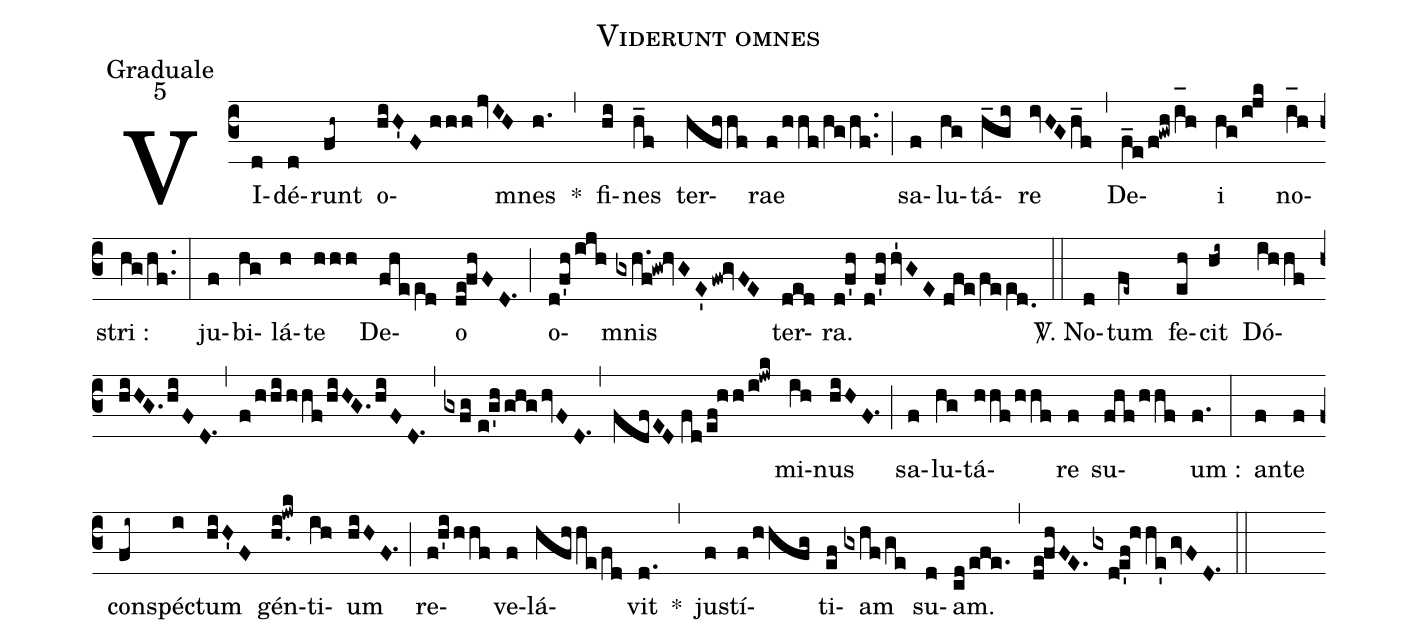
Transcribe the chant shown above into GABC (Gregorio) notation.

name:Viderunt omnes;
office-part:Graduale;
mode:5;
%%
(c3) VI(d)dé(d)runt(fh~) o(hiH'F//hhhjvIH)mnes(h.) *(,) fi(hi)nes(h_f) ter(hfhhf)rae(f/hhf/hg/hf..) (;) sa(f)lu(hg)tá(h_gi)re(ivHGh_f) (,) De(f_e/f!gwh/i_[oh:h]h)i(hg/ijk) no(i_[oh:h]h)stri :(hg/hf..) (:) ju(f)bi(hg)lá(h)te(hhh) De(fhee[ll:1]d)o(de!fhFD.1) (;) o(d!f'h/ijh)mnis(gxh.f!gw!hvGE'fw!gvFE) ter(ded)ra.(d!f'h//d!f'hhv'1GE//dfe/fee[ll:1]d.0) (::)
<sp>V/</sp>. No(d)tum(fe~) fe(eh)cit(hi~) Dó(ihhf/hiHG.hiFD.1)(,)(f/hhi/hhf/hiHG.hiFD.1)(,)(gxfg//e!g'h/ghghvFD.1)(,)(fdfED//fd/ef!hh/i!jwk)mi(ih)nus(hiHF.1) (;) sa(f)lu(hg)tá(hhf/hhf)re(f) su(fhf/hhf)um :(f.) (:) an(f)te(f) con(fi~)spé(i)ctum(hiH'F) gén(h.i!jwk)ti(ih)um(hiHF.1) (;) re(f!h'i/hhf)ve(f)lá(hfhhe/fd)vit(d.) *(,) ju(f)stí(f/hhfg)ti(ef)am(gxhf/ge) su(d)am.(cd/efe.) (,) (de!fhFE.gxde'f!hhe'gvFD.1) (::)
